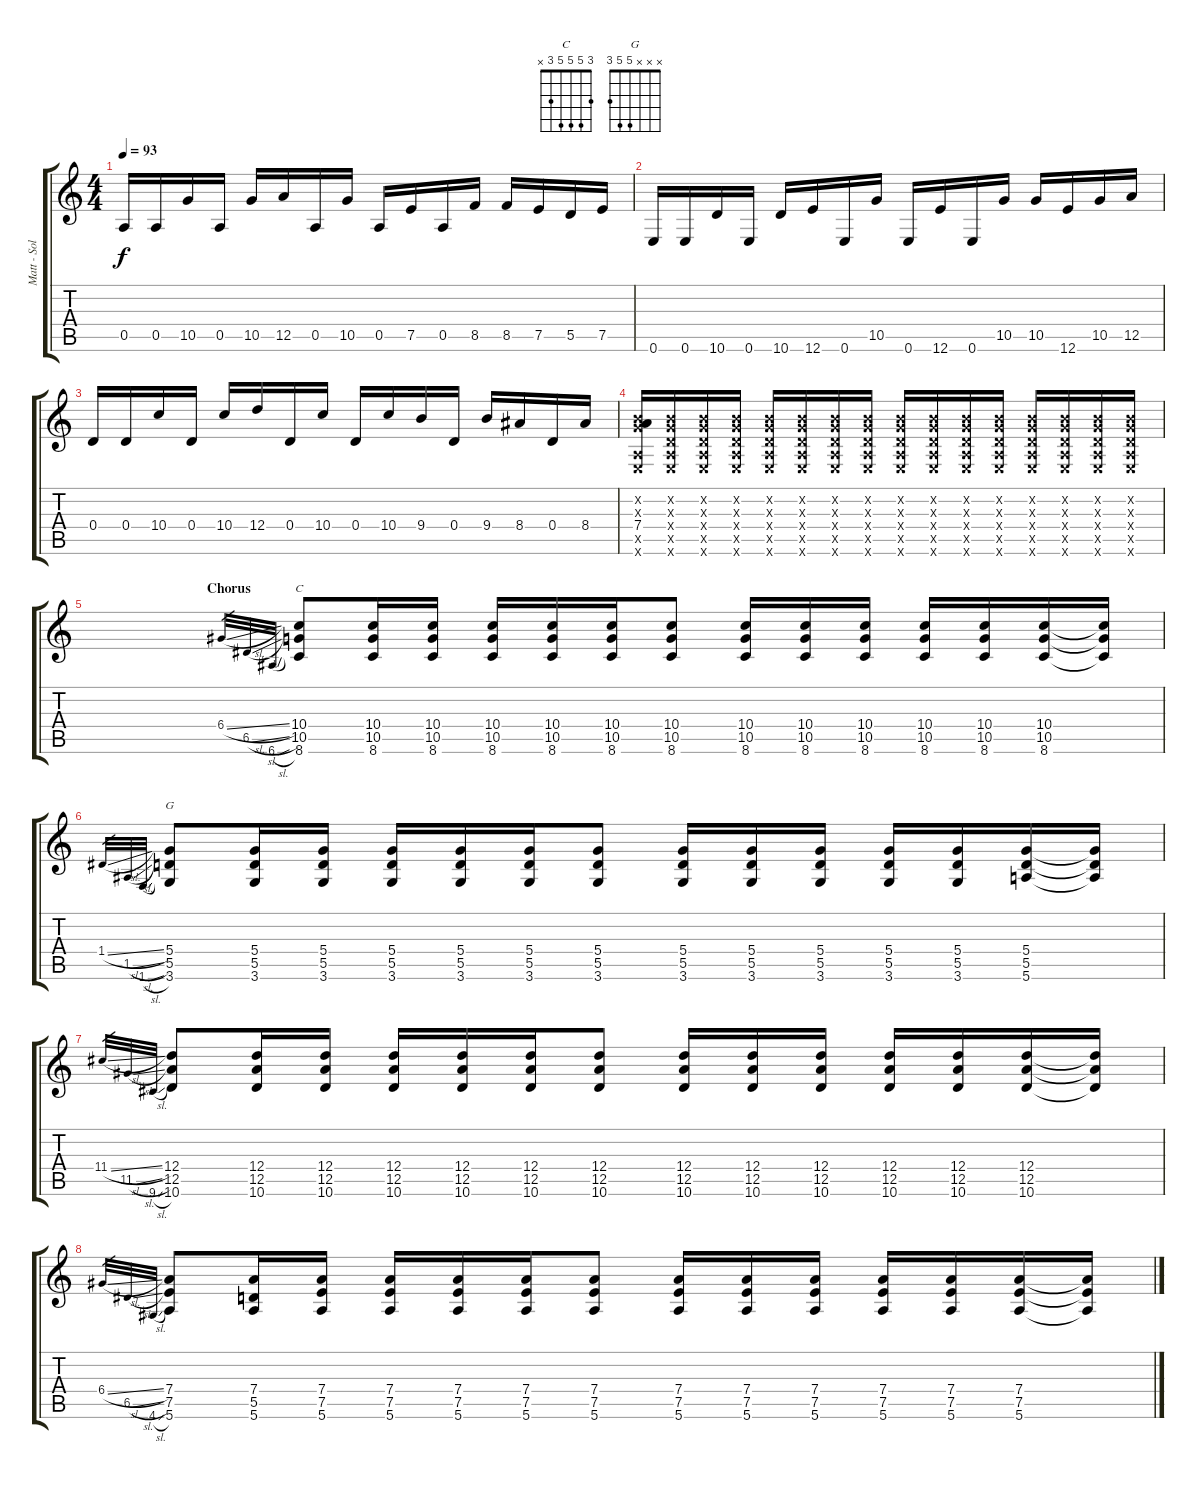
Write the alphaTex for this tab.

\track ("Matt - Solo Guitar" "Matt - Sol") {instrument overdrivenguitar}
\staff {score tabs}
\tuning (E4 B3 G3 D3 A2 E2) {hide}
\chord ("C" 3 5 5 5 3 x)
\chord ("G" x x x 5 5 3)
\ts (4 4)
\tempo 93
\clef g2
\ks c
0.5.16{dy f} 0.5.16 10.5.16 0.5.16 10.5.16 12.5.16 0.5.16 10.5.16 0.5.16 7.5.16 0.5.16 8.5.16 8.5.16 7.5.16 5.5.16 7.5.16 |
0.6.16 0.6.16 10.6.16 0.6.16 10.6.16 12.6.16 0.6.16 10.5.16 0.6.16 12.6.16 0.6.16 10.5.16 10.5.16 12.6.16 10.5.16 12.5.16 |
0.4.16 0.4.16 10.4.16 0.4.16 10.4.16 12.4.16 0.4.16 10.4.16 0.4.16 10.4.16 9.4.16 0.4.16 9.4.16 8.4.16 0.4.16 8.4.16 |
(0.2{x} 0.3{x} 7.4 0.5{x} 0.6{x}).16 (0.2{x} 0.3{x} 0.4{x} 0.5{x} 0.6{x}).16 (0.2{x} 0.3{x} 0.4{x} 0.5{x} 0.6{x}).16 (0.2{x} 0.3{x} 0.4{x} 0.5{x} 0.6{x}).16 (0.2{x} 0.3{x} 0.4{x} 0.5{x} 0.6{x}).16 (0.2{x} 0.3{x} 0.4{x} 0.5{x} 0.6{x}).16 (0.2{x} 0.3{x} 0.4{x} 0.5{x} 0.6{x}).16 (0.2{x} 0.3{x} 0.4{x} 0.5{x} 0.6{x}).16 (0.2{x} 0.3{x} 0.4{x} 0.5{x} 0.6{x}).16 (0.2{x} 0.3{x} 0.4{x} 0.5{x} 0.6{x}).16 (0.2{x} 0.3{x} 0.4{x} 0.5{x} 0.6{x}).16 (0.2{x} 0.3{x} 0.4{x} 0.5{x} 0.6{x}).16 (0.2{x} 0.3{x} 0.4{x} 0.5{x} 0.6{x}).16 (0.2{x} 0.3{x} 0.4{x} 0.5{x} 0.6{x}).16 (0.2{x} 0.3{x} 0.4{x} 0.5{x} 0.6{x}).16 (0.2{x} 0.3{x} 0.4{x} 0.5{x} 0.6{x}).16 |
\section ("" "Chorus")
6.4{sl}.32{gr} 6.5{sl}.32{gr} 6.6{sl}.32{gr} (10.4 10.5 8.6).8{ch "C"} (10.4 10.5 8.6).16 (10.4 10.5 8.6).16 (10.4 10.5 8.6).16 (10.4 10.5 8.6).16 (10.4 10.5 8.6).16 (10.4 10.5 8.6).8 (10.4 10.5 8.6).16 (10.4 10.5 8.6).16 (10.4 10.5 8.6).16 (10.4 10.5 8.6).16 (10.4 10.5 8.6).16 (10.4 10.5 8.6).16 (10.4{t} 10.5{t} 8.6{t}).16 |
1.4{sl}.32{gr} 1.5{sl}.32{gr} 1.6{sl}.32{gr} (5.4 5.5 3.6).8{ch "G"} (5.4 5.5 3.6).16 (5.4 5.5 3.6).16 (5.4 5.5 3.6).16 (5.4 5.5 3.6).16 (5.4 5.5 3.6).16 (5.4 5.5 3.6).8 (5.4 5.5 3.6).16 (5.4 5.5 3.6).16 (5.4 5.5 3.6).16 (5.4 5.5 3.6).16 (5.4 5.5 3.6).16 (5.4 5.5 5.6).16 (5.4{t} 5.5{t} 5.6{t}).16 |
11.4{sl}.32{gr} 11.5{sl}.32{gr} 9.6{sl}.32{gr} (12.4 12.5 10.6).8 (12.4 12.5 10.6).16 (12.4 12.5 10.6).16 (12.4 12.5 10.6).16 (12.4 12.5 10.6).16 (12.4 12.5 10.6).16 (12.4 12.5 10.6).8 (12.4 12.5 10.6).16 (12.4 12.5 10.6).16 (12.4 12.5 10.6).16 (12.4 12.5 10.6).16 (12.4 12.5 10.6).16 (12.4 12.5 10.6).16 (12.4{t} 12.5{t} 10.6{t}).16 |
6.4{sl}.32{gr} 6.5{sl}.32{gr} 4.6{sl}.32{gr} (7.4 7.5 5.6).8 (7.4 5.5 5.6).16 (7.4 7.5 5.6).16 (7.4 7.5 5.6).16 (7.4 7.5 5.6).16 (7.4 7.5 5.6).16 (7.4 7.5 5.6).8 (7.4 7.5 5.6).16 (7.4 7.5 5.6).16 (7.4 7.5 5.6).16 (7.4 7.5 5.6).16 (7.4 7.5 5.6).16 (7.4 7.5 5.6).16 (7.4{t} 7.5{t} 5.6{t}).16
